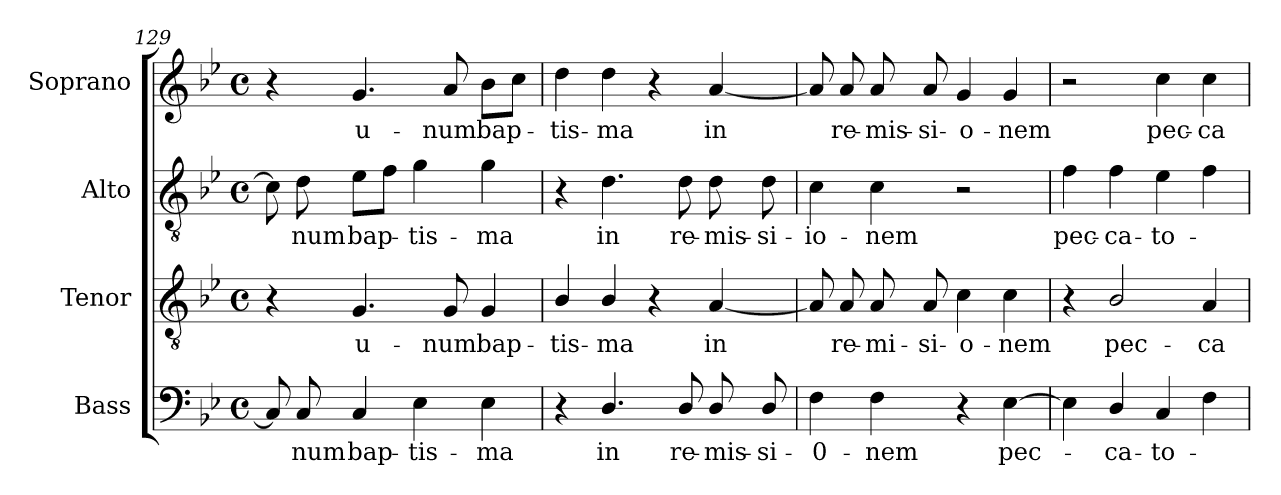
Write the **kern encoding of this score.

**kern	**text	**kern	**text	**kern	**text	**kern	**text
*part4	*part4	*part3	*part3	*part2	*part2	*part1	*part1
*staff4	*staff4	*staff3	*staff3	*staff2	*staff2	*staff1	*staff1
*I"Bass	*	*I"Tenor	*	*I"Alto	*	*I"Soprano	*
*I'B.	*	*I'T.	*	*I'A.	*	*I'S.	*
*clefF4	*	*clefGv2	*	*clefGv2	*	*clefG2	*
*	*	*ITrd7c12	*	*ITrd7c12	*	*	*
*k[b-e-]	*	*k[b-e-]	*	*k[b-e-]	*	*k[b-e-]	*
*B-:	*	*B-:	*	*B-:	*	*B-:	*
*M4/4	*	*M4/4	*	*M4/4	*	*M4/4	*
*met(c)	*	*met(c)	*	*met(c)	*	*met(c)	*
=129	=129	=129	=129	=129	=129	=129	=129
8Ci/]	.	4r	.	8Ci\]	.	4r	.
!	!LO:LY:b:color=#000000	!	!	!	!	!	!
!	!	!	!	!	!LO:LY:b:color=#000000	!	!
8Ci/	-num	.	.	8Di\	-num	.	.
!	!LO:LY:b:color=#000000	!	!	!	!	!	!
!	!	!	!LO:LY:b:color=#000000	!	!	!	!
!	!	!	!	!	!LO:LY:b:color=#000000	!	!
!	!	!	!	!	!	!	!LO:LY:b:color=#000000
4Ci/	bap-	4.GGi/	u-	8E-i\L	bap-	4.gi/	u-
.	.	.	.	8Fi\J	.	.	.
!	!LO:LY:b:color=#000000	!	!	!	!	!	!
!	!	!	!	!	!LO:LY:b:color=#000000	!	!
4E-i\	-tis-	.	.	4Gi\	-tis-	.	.
!	!	!	!LO:LY:b:color=#000000	!	!	!	!
!	!	!	!	!	!	!	!LO:LY:b:color=#000000
.	.	8GGi/	-num	.	.	8ai/	-num
!	!LO:LY:b:color=#000000	!	!	!	!	!	!
!	!	!	!LO:LY:b:color=#000000	!	!	!	!
!	!	!	!	!	!LO:LY:b:color=#000000	!	!
!	!	!	!	!	!	!	!LO:LY:b:color=#000000
4E-i\	-ma	4GGi/	bap-	4Gi\	-ma	8b-i\L	bap-
.	.	.	.	.	.	8cci\J	.
=130	=130	=130	=130	=130	=130	=130	=130
!	!	!	!LO:LY:b:color=#000000	!	!	!	!
!	!	!	!	!	!	!	!LO:LY:b:color=#000000
4r	.	4BB-i/	-tis-	4r	.	4ddi\	-tis-
!	!LO:LY:b:color=#000000	!	!	!	!	!	!
!	!	!	!LO:LY:b:color=#000000	!	!	!	!
!	!	!	!	!	!LO:LY:b:color=#000000	!	!
!	!	!	!	!	!	!	!LO:LY:b:color=#000000
4.Di/	in	4BB-i/	-ma	4.Di\	in	4ddi\	-ma
.	.	4r	.	.	.	4r	.
!	!LO:LY:b:color=#000000	!	!	!	!	!	!
!	!	!	!	!	!LO:LY:b:color=#000000	!	!
8Di/	re-	.	.	8Di\	re-	.	.
!	!LO:LY:b:color=#000000	!	!	!	!	!	!
!	!	!	!LO:LY:b:color=#000000	!	!	!	!
!	!	!	!	!	!LO:LY:b:color=#000000	!	!
!	!	!	!	!	!	!	!LO:LY:b:color=#000000
8Di/	-mis-	[4AAi/	in	8Di\	-mis-	[4ai/	in
!	!LO:LY:b:color=#000000	!	!	!	!	!	!
!	!	!	!	!	!LO:LY:b:color=#000000	!	!
8Di/	-si-	.	.	8Di\	-si-	.	.
=131	=131	=131	=131	=131	=131	=131	=131
!	!LO:LY:b:color=#000000	!	!	!	!	!	!
!	!	!	!	!	!LO:LY:b:color=#000000	!	!
4Fi\	-0-	8AAi/]	.	4Ci\	-io-	8ai/]	.
!	!	!	!LO:LY:b:color=#000000	!	!	!	!
!	!	!	!	!	!	!	!LO:LY:b:color=#000000
.	.	8AAi/	re-	.	.	8ai/	re-
!	!LO:LY:b:color=#000000	!	!	!	!	!	!
!	!	!	!LO:LY:b:color=#000000	!	!	!	!
!	!	!	!	!	!LO:LY:b:color=#000000	!	!
!	!	!	!	!	!	!	!LO:LY:b:color=#000000
4Fi\	-nem	8AAi/	-mi-	4Ci\	-nem	8ai/	-mis-
!	!	!	!LO:LY:b:color=#000000	!	!	!	!
!	!	!	!	!	!	!	!LO:LY:b:color=#000000
.	.	8AAi/	-si-	.	.	8ai/	-si-
!	!	!	!LO:LY:b:color=#000000	!	!	!	!
!	!	!	!	!	!	!	!LO:LY:b:color=#000000
4r	.	4Ci\	-o-	2r	.	4gi/	-o-
!	!LO:LY:b:color=#000000	!	!	!	!	!	!
!	!	!	!LO:LY:b:color=#000000	!	!	!	!
!	!	!	!	!	!	!	!LO:LY:b:color=#000000
[4E-i\	pec-	4Ci\	-nem	.	.	4gi/	-nem
=132	=132	=132	=132	=132	=132	=132	=132
!	!	!	!	!	!LO:LY:b:color=#000000	!	!
4E-i\]	.	4r	.	4Fi\	pec-	2r	.
!	!LO:LY:b:color=#000000	!	!	!	!	!	!
!	!	!	!LO:LY:b:color=#000000	!	!	!	!
!	!	!	!	!	!LO:LY:b:color=#000000	!	!
4Di/	-ca-	2BB-i/	pec-	4Fi\	-ca-	.	.
!	!LO:LY:b:color=#000000	!	!	!	!	!	!
!	!	!	!	!	!LO:LY:b:color=#000000	!	!
!	!	!	!	!	!	!	!LO:LY:b:color=#000000
4Ci/	-to-	.	.	4E-i\	-to-	4cci\	pec-
!	!	!	!LO:LY:b:color=#000000	!	!	!	!
!	!	!	!	!	!	!	!LO:LY:b:color=#000000
4Fi\	.	4AAi/	-ca-	4Fi\	.	4cci\	-ca-
=	=	=	=	=	=	=	=
*-	*-	*-	*-	*-	*-	*-	*-
